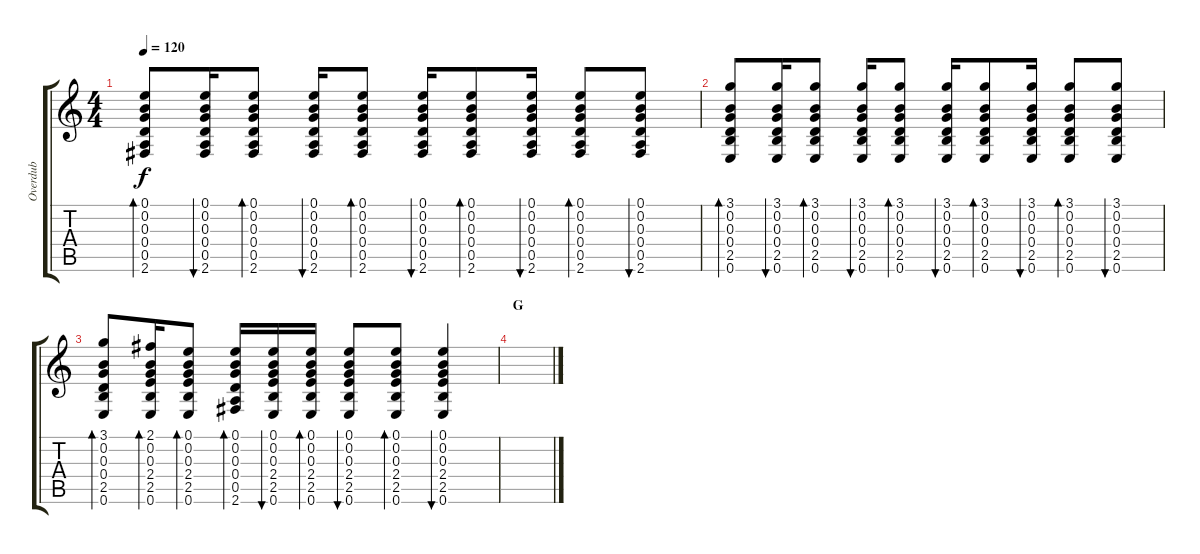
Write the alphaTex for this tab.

\track ("Overdub" "Overdub") {instrument acousticguitarsteel}
\staff {score tabs}
\tuning (E4 B3 G3 D3 A2 E2) {hide}
\ts (4 4)
\tempo 120
\clef g2
\ks c
(0.1 0.2 0.3 0.4 0.5 2.6).8{bd 60 dy f} (0.1 0.2 0.3 0.4 0.5 2.6).16{bu 60} (0.1 0.2 0.3 0.4 0.5 2.6).8{bd 60} (0.1 0.2 0.3 0.4 0.5 2.6).16{bu 60} (0.1 0.2 0.3 0.4 0.5 2.6).8{bd 60} (0.1 0.2 0.3 0.4 0.5 2.6).16{bu 60} (0.1 0.2 0.3 0.4 0.5 2.6).8{bd 60} (0.1 0.2 0.3 0.4 0.5 2.6).16{bu 60} (0.1 0.2 0.3 0.4 0.5 2.6).8{bd 60} (0.1 0.2 0.3 0.4 0.5 2.6).8{bu 60} |
(3.1 0.2 0.3 0.4 2.5 0.6).8{bd 60} (3.1 0.2 0.3 0.4 2.5 0.6).16{bu 60} (3.1 0.2 0.3 0.4 2.5 0.6).8{bd 60} (3.1 0.2 0.3 0.4 2.5 0.6).16{bu 60} (3.1 0.2 0.3 0.4 2.5 0.6).8{bd 60} (3.1 0.2 0.3 0.4 2.5 0.6).16{bu 60} (3.1 0.2 0.3 0.4 2.5 0.6).8{bd 60} (3.1 0.2 0.3 0.4 2.5 0.6).16{bu 60} (3.1 0.2 0.3 0.4 2.5 0.6).8{bd 60} (3.1 0.2 0.3 0.4 2.5 0.6).8{bu 60} |
(3.1 0.2 0.3 0.4 2.5 0.6).8{bd 60} (2.1 0.2 0.3 2.4 2.5 0.6).16{bd 60} (0.1 0.2 0.3 2.4 2.5 0.6).8{bd 60} (0.1 0.2 0.3 0.4 0.5 2.6).16{bd 60} (0.1 0.2 0.3 2.4 2.5 0.6).16{bu 60} (0.1 0.2 0.3 2.4 2.5 0.6).16{bd 60} (0.1 0.2 0.3 2.4 2.5 0.6).8{bu 60} (0.1 0.2 0.3 2.4 2.5 0.6).8{bd 60} (0.1 0.2 0.3 2.4 2.5 0.6).4{bu 60} |
\section ("" "G")
